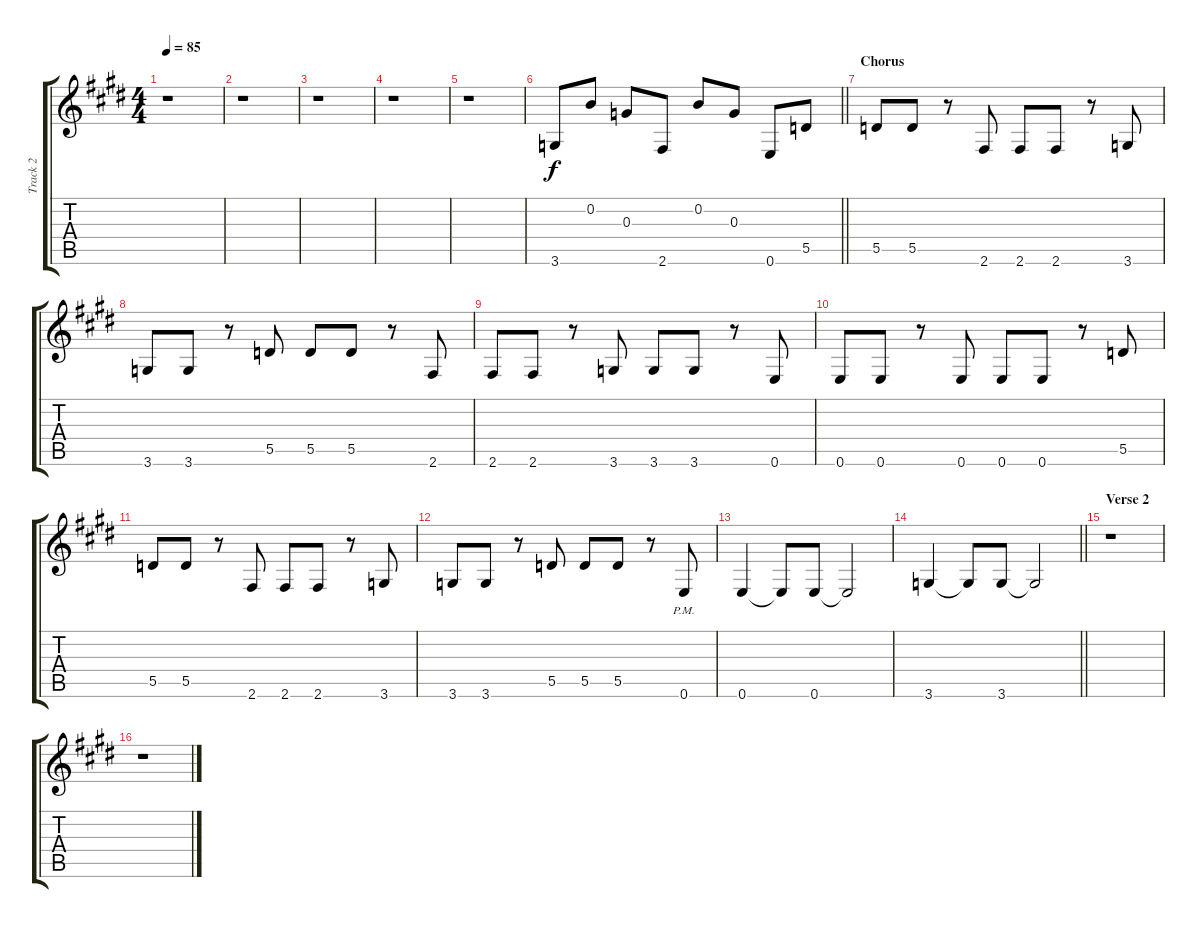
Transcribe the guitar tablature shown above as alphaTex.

\track ("Track 2" "Track 2") {instrument distortionguitar}
\staff {score tabs}
\tuning (E4 B3 G3 D3 A2 E2) {hide}
\ts (4 4)
\tempo 85
\clef g2
\ks e
r.1{dy f} |
r.1 |
r.1 |
r.1 |
r.1 |
\barLineRight lightlight
3.6.8 0.2.8 0.3.8 2.6.8 0.2.8 0.3.8 0.6.8 5.5.8 |
\section ("" "Chorus")
5.5.8 5.5.8 r.8 2.6.8 2.6.8 2.6.8 r.8 3.6.8 |
3.6.8 3.6.8 r.8 5.5.8 5.5.8 5.5.8 r.8 2.6.8 |
2.6.8 2.6.8 r.8 3.6.8 3.6.8 3.6.8 r.8 0.6.8 |
0.6.8 0.6.8 r.8 0.6.8 0.6.8 0.6.8 r.8 5.5.8 |
5.5.8 5.5.8 r.8 2.6.8 2.6.8 2.6.8 r.8 3.6.8 |
3.6.8 3.6.8 r.8 5.5.8 5.5.8 5.5.8 r.8 0.6{pm}.8 |
0.6.4 0.6{t}.8 0.6.8 0.6{t}.2 |
\barLineRight lightlight
3.6.4 3.6{t}.8 3.6.8 3.6{t}.2 |
\section ("" "Verse 2")
r.1 |
r.1
